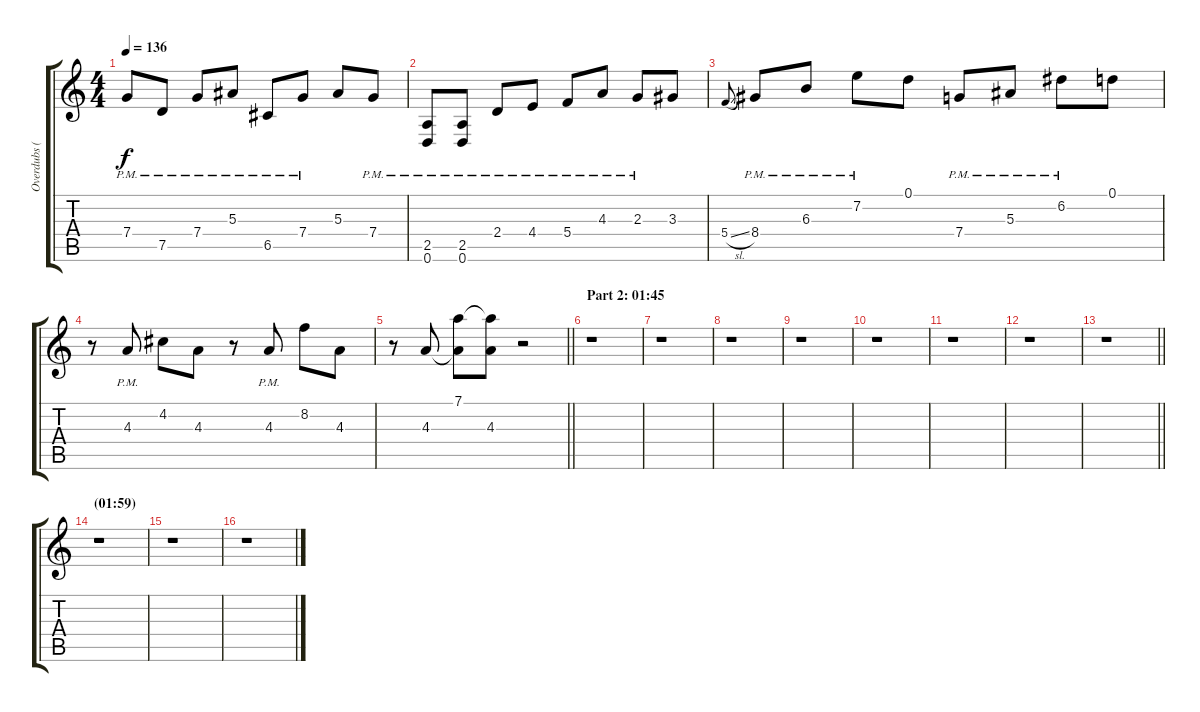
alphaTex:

\track ("Overdubs (Distortion)" "Overdubs (") {instrument distortionguitar}
\staff {score tabs}
\tuning (D4 A3 F3 C3 G2 D2) {hide}
\ts (4 4)
\tempo 136
\clef g2
\ks c
7.4{pm}.8{dy f} 7.5{pm}.8 7.4{pm}.8 5.3{pm}.8 6.5{pm}.8 7.4{pm}.8 5.3.8 7.4{pm}.8 |
(2.5{pm} 0.6{pm}).8 (2.5{pm} 0.6{pm}).8 2.4{pm}.8 4.4{pm}.8 5.4{pm}.8 4.3{pm}.8 2.3{pm}.8 3.3.8 |
5.4{sl}.8{gr onbeat} 8.4{pm}.8 6.3{pm}.8 7.2{pm}.8 0.1.8 7.4{pm}.8 5.3{pm}.8 6.2{pm}.8 0.1.8 |
r.8 4.3{pm}.8 4.2.8 4.3.8 r.8 4.3{pm}.8 8.2.8 4.3.8 |
\barLineRight lightlight
r.8 4.3.8 (7.1 4.3{t}).8 (7.1{t} 4.3).8 r.2 |
\section ("" "Part 2: 01:45")
r.1 |
r.1 |
r.1 |
r.1 |
r.1 |
r.1 |
r.1 |
\barLineRight lightlight
r.1 |
\section ("" "(01:59)")
r.1 |
r.1 |
r.1
